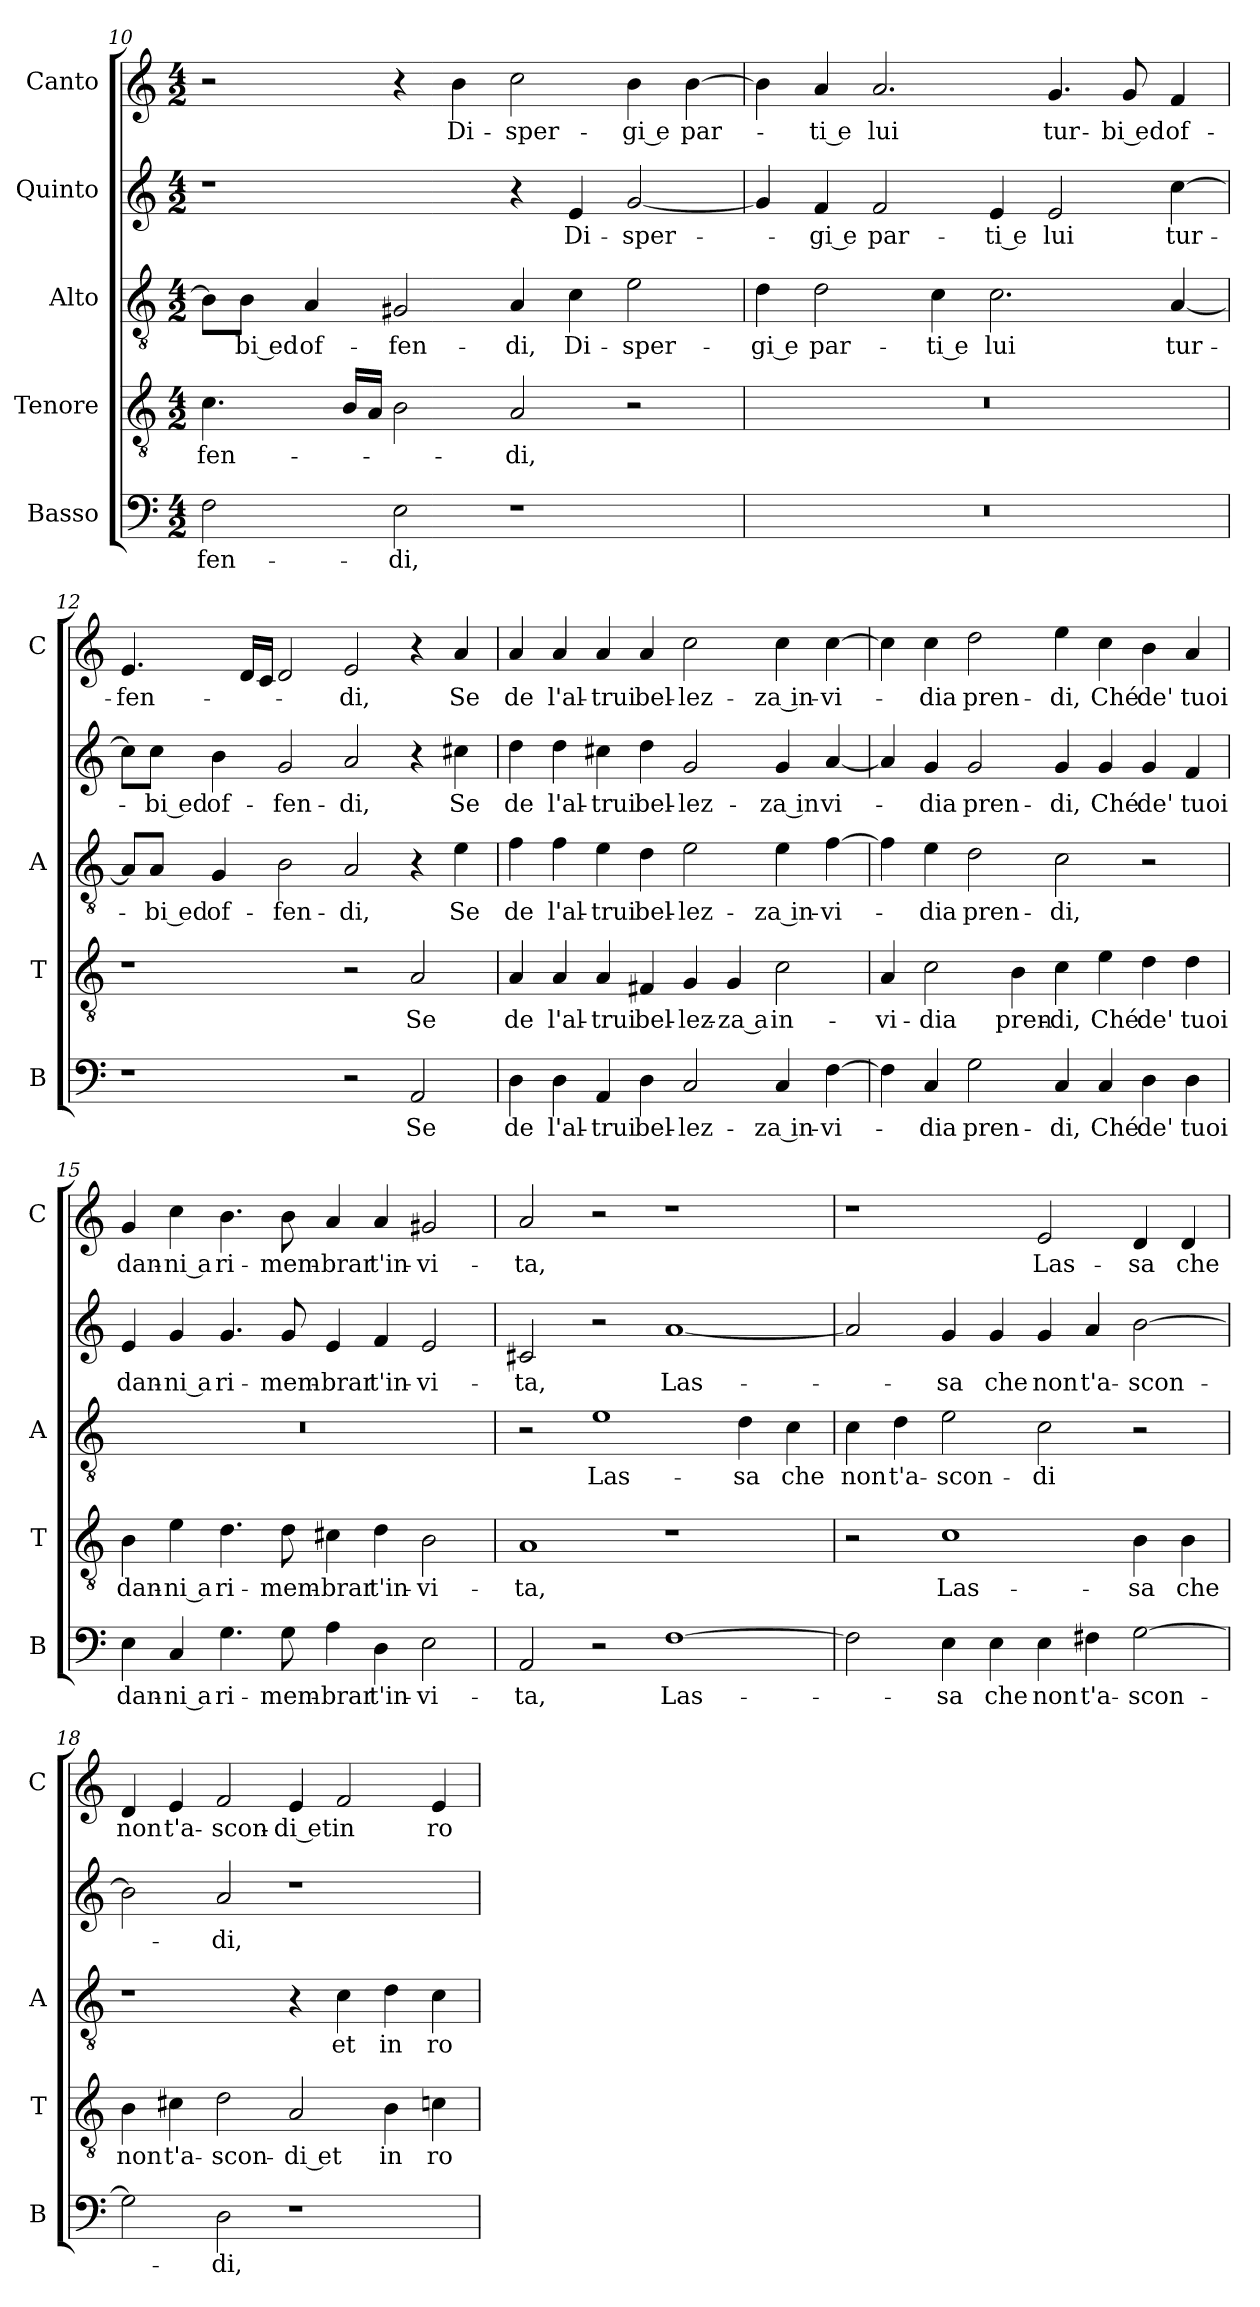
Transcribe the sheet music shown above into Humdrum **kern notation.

**kern	**text	**kern	**text	**kern	**text	**kern	**text	**kern	**text
*part5	*part5	*part4	*part4	*part3	*part3	*part2	*part2	*part1	*part1
*staff5	*staff5	*staff4	*staff4	*staff3	*staff3	*staff2	*staff2	*staff1	*staff1
*I"Basso	*	*I"Tenore	*	*I"Alto	*	*I"Quinto	*	*I"Canto	*
*I'B	*	*I'T	*	*I'A	*	*	*	*I'C	*
*clefF4	*	*clefGv2	*	*clefGv2	*	*clefG2	*	*clefG2	*
*k[]	*	*k[]	*	*k[]	*	*k[]	*	*k[]	*
*M4/2	*	*M4/2	*	*M4/2	*	*M4/2	*	*M4/2	*
=10	=10	=10	=10	=10	=10	=10	=10	=10	=10
2F	-fen-	4.c	-fen-	8B\L]	.	1r	.	2r	.
.	.	.	.	8B\J	-bi ed	.	.	.	.
.	.	.	.	4A	of-	.	.	.	.
.	.	16BLL	.	.	.	.	.	.	.
.	.	16AJJ	.	.	.	.	.	.	.
2E	-di,	2B	.	2G#X	-fen-	.	.	4r	.
.	.	.	.	.	.	.	.	4b	Di-
1r	.	2A	-di,	4A	-di,	4r	.	2cc	-sper-
.	.	.	.	4c	Di-	4e	Di-	.	.
.	.	2r	.	2e	-sper-	[2g	-sper-	4b	-gi e
.	.	.	.	.	.	.	.	[4b	par-
=11	=11	=11	=11	=11	=11	=11	=11	=11	=11
0r	.	0r	.	4d	-gi e	4g]	.	4b]	.
.	.	.	.	2d	par-	4f	-gi e	4a	-ti e
.	.	.	.	.	.	2f	par-	2.a	lui
.	.	.	.	4c	-ti e	.	.	.	.
.	.	.	.	2.c	lui	4e	-ti e	.	.
.	.	.	.	.	.	2e	lui	4.g	tur-
.	.	.	.	.	.	.	.	8g	-bi ed
.	.	.	.	[4A	tur-	[4cc	tur-	4f	of-
=12	=12	=12	=12	=12	=12	=12	=12	=12	=12
1r	.	1r	.	8A/L]	.	8cc\L]	.	4.e	-fen-
.	.	.	.	8A/J	-bi ed	8cc\J	-bi ed	.	.
.	.	.	.	4G	of-	4b	of-	.	.
.	.	.	.	.	.	.	.	16dLL	.
.	.	.	.	.	.	.	.	16cJJ	.
.	.	.	.	2B	-fen-	2g	-fen-	2d	.
2r	.	2r	.	2A	-di,	2a	-di,	2e	-di,
2AA	Se	2A	Se	4r	.	4r	.	4r	.
.	.	.	.	4e	Se	4cc#X	Se	4a	Se
=13	=13	=13	=13	=13	=13	=13	=13	=13	=13
4D	de	4A	de	4f	de	4dd	de	4a	de
4D	l'al-	4A	l'al-	4f	l'al-	4dd	l'al-	4a	l'al-
4AA	-trui	4A	-trui	4e	-trui	4cc#X	-trui	4a	-trui
4D	bel-	4F#X	bel-	4d	bel-	4dd	bel-	4a	bel-
2C	-lez-	4G	-lez-	2e	-lez-	2g	-lez-	2cc	-lez-
.	.	4G	-za a	.	.	.	.	.	.
4C	-za in-	2c	in-	4e	-za in-	4g	-za in	4cc	-za in-
[4F	-vi-	.	.	[4f	-vi-	[4a	vi-	[4cc	-vi-
=14	=14	=14	=14	=14	=14	=14	=14	=14	=14
4F]	.	4A	-vi-	4f]	.	4a]	.	4cc]	.
4C	-dia	2c	-dia	4e	-dia	4g	-dia	4cc	-dia
2G	pren-	.	.	2d	pren-	2g	pren-	2dd	pren-
.	.	4B	pren-	.	.	.	.	.	.
4C	-di,	4c	-di,	2c	-di,	4g	-di,	4ee	-di,
4C	Ché	4e	Ché	.	.	4g	Ché	4cc	Ché
4D	de'	4d	de'	2r	.	4g	de'	4b	de'
4D	tuoi	4d	tuoi	.	.	4f	tuoi	4a	tuoi
=15	=15	=15	=15	=15	=15	=15	=15	=15	=15
4E	dan-	4B	dan-	0r	.	4e	dan-	4g	dan-
4C	-ni a	4e	-ni a	.	.	4g	-ni a	4cc	-ni a
4.G	ri-	4.d	ri-	.	.	4.g	ri-	4.b	ri-
8G	-mem-	8d	-mem-	.	.	8g	-mem-	8b	-mem-
4A	-brar	4c#X	-brar	.	.	4e	-brar	4a	-brar
4D	t'in-	4d	t'in-	.	.	4f	t'in-	4a	t'in-
2E	-vi-	2B	-vi-	.	.	2e	-vi-	2g#X	-vi-
=16	=16	=16	=16	=16	=16	=16	=16	=16	=16
2AA	-ta,	1A	-ta,	2r	.	2c#X	-ta,	2a	-ta,
2r	.	.	.	1e	Las-	2r	.	2r	.
[1F	Las-	1r	.	.	.	[1a	Las-	1r	.
.	.	.	.	4d	-sa	.	.	.	.
.	.	.	.	4c	che	.	.	.	.
=17	=17	=17	=17	=17	=17	=17	=17	=17	=17
2F]	.	2r	.	4c	non	2a]	.	1r	.
.	.	.	.	4d	t'a-	.	.	.	.
4E	-sa	1c	Las-	2e	-scon-	4g	-sa	.	.
4E	che	.	.	.	.	4g	che	.	.
4E	non	.	.	2c	-di	4g	non	2e	Las-
4F#X	t'a-	.	.	.	.	4a	t'a-	.	.
[2G	-scon-	4B	-sa	2r	.	[2b	-scon-	4d	-sa
.	.	4B	che	.	.	.	.	4d	che
=18	=18	=18	=18	=18	=18	=18	=18	=18	=18
2G]	.	4B	non	1r	.	2b]	.	4d	non
.	.	4c#X	t'a-	.	.	.	.	4e	t'a-
2D	-di,	2d	-scon-	.	.	2a	-di,	2f	-scon-
1r	.	2A	-di et	4r	.	1r	.	4e	-di et
.	.	.	.	4c	et	.	.	2f	in
.	.	4B	in	4d	in	.	.	.	.
.	.	4cn	ro-	4c	ro-	.	.	4e	ro-
=	=	=	=	=	=	=	=	=	=
*-	*-	*-	*-	*-	*-	*-	*-	*-	*-
